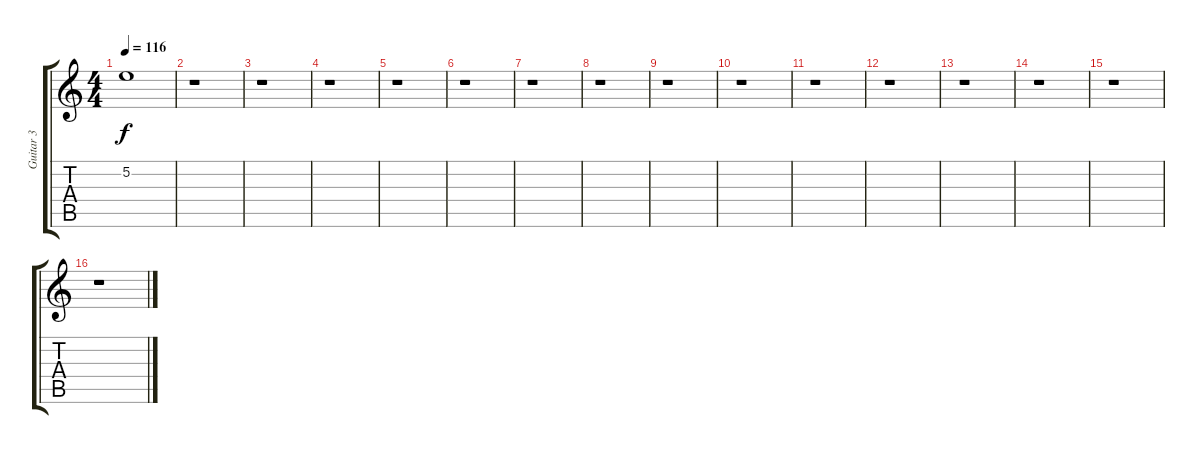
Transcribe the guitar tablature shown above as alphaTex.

\track ("Guitar 3" "Guitar 3") {instrument electricguitarclean}
\staff {score tabs}
\tuning (E4 B3 G3 D3 A2 E2) {hide}
\ts (4 4)
\tempo 116
\clef g2
\ks c
5.2{t}.1{dy f} |
r.1 |
r.1 |
r.1 |
r.1 |
r.1 |
r.1 |
r.1 |
r.1 |
r.1 |
r.1 |
r.1 |
r.1 |
r.1 |
r.1 |
r.1
